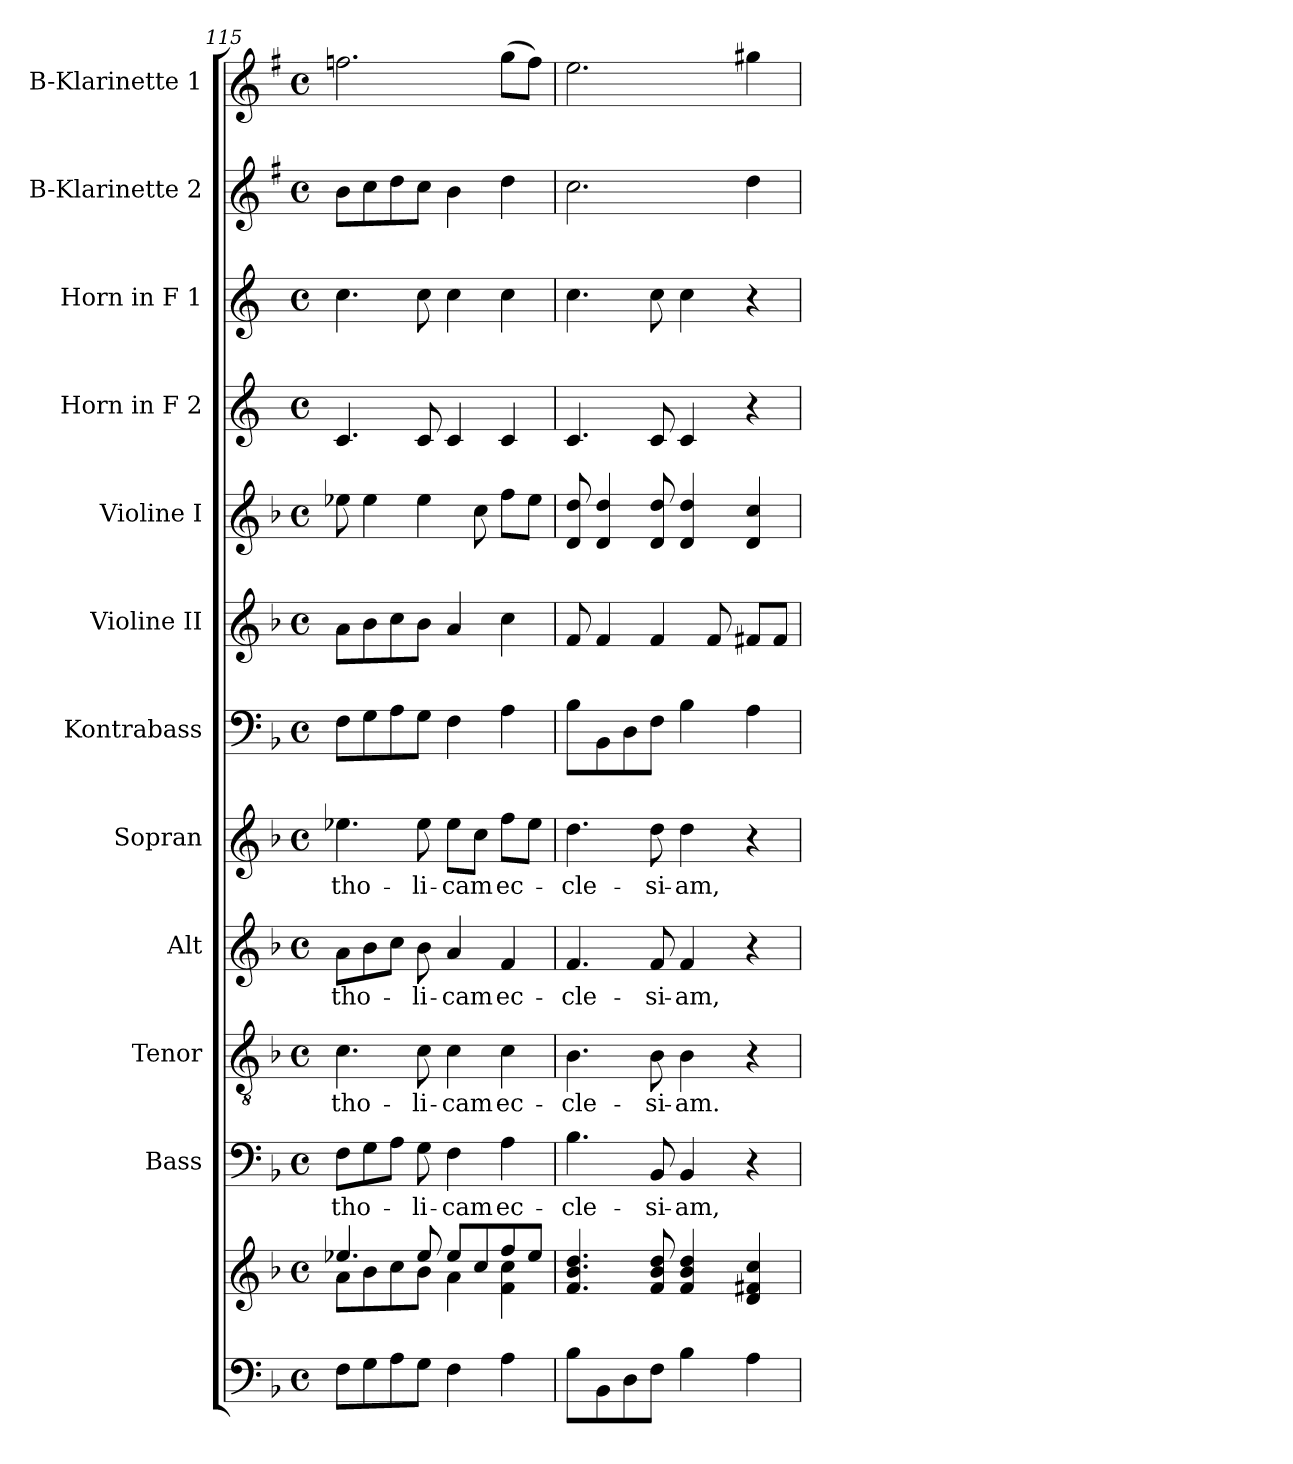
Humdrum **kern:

**kern	**kern	**kern	**text	**kern	**text	**kern	**text	**kern	**text	**kern	**kern	**kern	**kern	**kern	**kern	**kern
*part12	*part12	*part11	*part11	*part10	*part10	*part9	*part9	*part8	*part8	*part7	*part6	*part5	*part4	*part3	*part2	*part1
*staff13	*staff12	*staff11	*staff11	*staff10	*staff10	*staff9	*staff9	*staff8	*staff8	*staff7	*staff6	*staff5	*staff4	*staff3	*staff2	*staff1
*	*	*I"Bass	*	*I"Tenor	*	*I"Alt	*	*I"Sopran	*	*I"Kontrabass	*I"Violine II	*I"Violine I	*I"Horn in F 2	*I"Horn in F 1	*I"B-Klarinette 2	*I"B-Klarinette 1
*	*	*I'B.	*	*I'T.	*	*I'A.	*	*I'S.	*	*I'Kb.	*I'Vl. II	*I'Vl. I	*	*	*I'B Kl. 2	*I'B Kl. 1
*clefF4	*clefG2	*clefF4	*	*clefGv2	*	*clefG2	*	*clefG2	*	*clefF4	*clefG2	*clefG2	*clefG2	*clefG2	*clefG2	*clefG2
*	*	*	*	*	*	*	*	*	*	*ITrd7c12	*	*	*ITrd4c7	*ITrd4c7	*ITrd1c2	*ITrd1c2
*k[b-]	*k[b-]	*k[b-]	*	*k[b-]	*	*k[b-]	*	*k[b-]	*	*k[b-]	*k[b-]	*k[b-]	*k[b-]	*k[b-]	*k[b-]	*k[b-]
*F:	*F:	*F:	*	*F:	*	*F:	*	*F:	*	*F:	*F:	*F:	*F:	*F:	*F:	*F:
*M4/4	*M4/4	*M4/4	*	*M4/4	*	*M4/4	*	*M4/4	*	*M4/4	*M4/4	*M4/4	*M4/4	*M4/4	*M4/4	*M4/4
*met(c)	*met(c)	*met(c)	*	*met(c)	*	*met(c)	*	*met(c)	*	*met(c)	*met(c)	*met(c)	*met(c)	*met(c)	*met(c)	*met(c)
=115	=115	=115	=115	=115	=115	=115	=115	=115	=115	=115	=115	=115	=115	=115	=115	=115
*	*^	*	*	*	*	*	*	*	*	*	*	*	*	*	*	*
!	!	!	!	!LO:LY:b	!	!LO:LY:b	!	!LO:LY:b	!	!LO:LY:b	!	!	!	!	!	!	!
8F\L	4.ee-X/	8a\L	8F\L	-tho-	4.c\	-tho-	8a\L	-tho-	4.ee-X\	-tho-	8FF\L	8a\L	8ee-X\	4.F/	4.f\	8a\L	2.ee-X\
8G\	.	8b-\	8G\	.	.	.	8b-\	.	.	.	8GG\	8b-\	4ee-\	.	.	8b-\	.
8A\	.	8cc\	8A\J	.	.	.	8cc\J	.	.	.	8AA\	8cc\	.	.	.	8cc\	.
!	!	!	!	!LO:LY:b	!	!LO:LY:b	!	!LO:LY:b	!	!LO:LY:b	!	!	!	!	!	!	!
8G\J	8ee-/	8b-\J	8G\	-li-	8c\	-li-	8b-\	-li-	8ee-\	-li-	8GG\J	8b-\J	4ee-\	8F/	8f\	8b-\J	.
!	!	!	!	!LO:LY:b	!	!LO:LY:b	!	!LO:LY:b	!	!LO:LY:b	!	!	!	!	!	!	!
4F\	8ee-/L	4a\	4F\	-cam	4c\	-cam	4a/	-cam	8ee-\L	-cam	4FF\	4a/	.	4F/	4f\	4a\	.
.	8cc/	.	.	.	.	.	.	.	8cc\J	.	.	.	8cc\	.	.	.	.
!	!	!	!	!LO:LY:b	!	!LO:LY:b	!	!LO:LY:b	!	!LO:LY:b	!	!	!	!	!	!	!
4A\	8ff/	4f\ 4cc\	4A\	ec-	4c\	ec-	4f/	ec-	8ff\L	ec-	4AA\	4cc\	8ff\L	4F/	4f\	4cc\	(>8ff\L
.	8ee-/J	.	.	.	.	.	.	.	8ee-\J	.	.	.	8ee-\J	.	.	.	8ee-\J)
*	*v	*v	*	*	*	*	*	*	*	*	*	*	*	*	*	*	*
=116	=116	=116	=116	=116	=116	=116	=116	=116	=116	=116	=116	=116	=116	=116	=116	=116
!	!	!	!LO:LY:b	!	!LO:LY:b	!	!LO:LY:b	!	!LO:LY:b	!	!	!	!	!	!	!
8B-\L	4.f/ 4.b-/ 4.dd/	4.B-\	-cle-	4.B-\	-cle-	4.f/	-cle-	4.dd\	-cle-	8BB-\L	8f/	8d/ 8dd/	4.F/	4.f\	2.b-\	2.dd\
8BB-\	.	.	.	.	.	.	.	.	.	8BBB-\	4f/	4d/ 4dd/	.	.	.	.
8D\	.	.	.	.	.	.	.	.	.	8DD\	.	.	.	.	.	.
!	!	!	!LO:LY:b	!	!LO:LY:b	!	!LO:LY:b	!	!LO:LY:b	!	!	!	!	!	!	!
8F\J	8f/ 8b-/ 8dd/	8BB-/	-si-	8B-\	-si-	8f/	-si-	8dd\	-si-	8FF\J	4f/	8d/ 8dd/	8F/	8f\	.	.
!	!	!	!LO:LY:b	!	!LO:LY:b	!	!LO:LY:b	!	!LO:LY:b	!	!	!	!	!	!	!
4B-\	4f/ 4b-/ 4dd/	4BB-/	-am,	4B-\	-am.	4f/	-am,	4dd\	-am,	4BB-\	.	4d/ 4dd/	4F/	4f\	.	.
.	.	.	.	.	.	.	.	.	.	.	8f/	.	.	.	.	.
4A\	4d/ 4f#X/ 4cc/	4r	.	4r	.	4r	.	4r	.	4AA\	8f#X/L	4d/ 4cc/	4r	4r	4cc\	4ff#X\
.	.	.	.	.	.	.	.	.	.	.	8f#/J	.	.	.	.	.
=	=	=	=	=	=	=	=	=	=	=	=	=	=	=	=	=
*-	*-	*-	*-	*-	*-	*-	*-	*-	*-	*-	*-	*-	*-	*-	*-	*-
